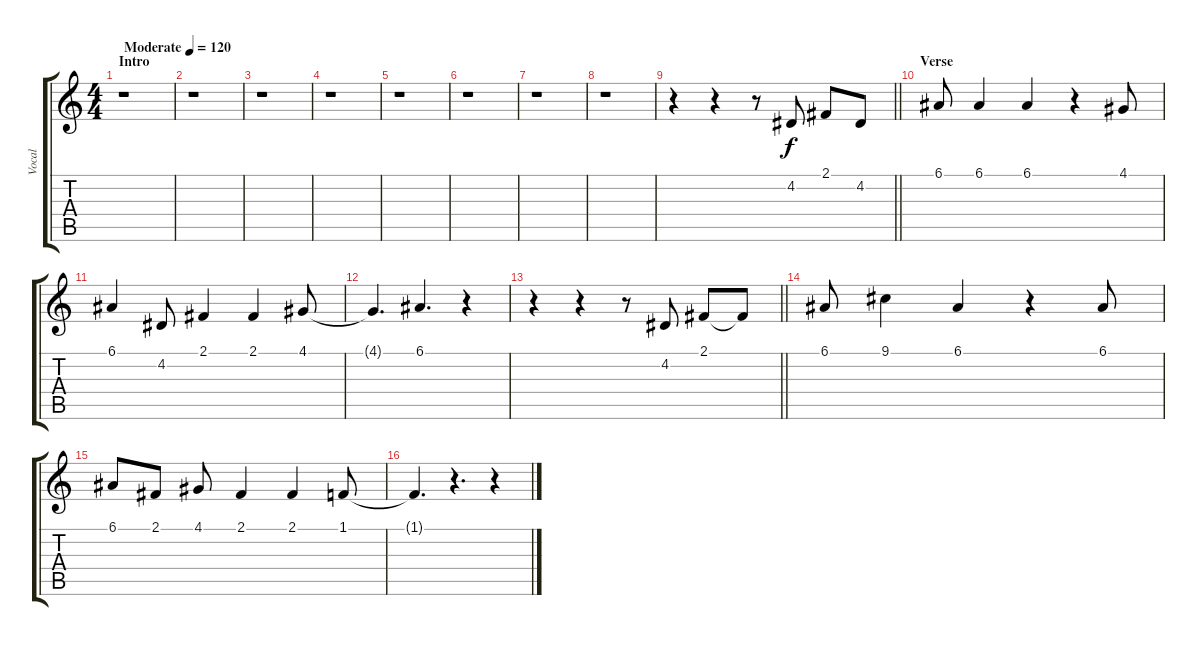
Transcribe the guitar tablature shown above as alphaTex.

\track ("Vocal" "Vocal") {instrument tangoaccordion}
\staff {score tabs}
\tuning (E4 B3 G3 D3 A2 E2) {hide}
\ts (4 4)
\section ("" "Intro")
\tempo (120 "Moderate")
\clef g2
\ks c
r.1{dy f instrument tangoaccordion} |
r.1 |
r.1 |
r.1 |
r.1 |
r.1 |
r.1 |
r.1 |
\barLineRight lightlight
r.4 r.4 r.8 4.2.8 2.1.8 4.2.8 |
\section ("" "Verse")
6.1.8 6.1.4 6.1.4 r.4 4.1.8 |
6.1.4 4.2.8 2.1.4 2.1.4 4.1.8 |
4.1{t}.4{d} 6.1.4{d} r.4 |
\barLineRight lightlight
r.4 r.4 r.8 4.2.8 2.1.8 2.1{t}.8 |
6.1.8 9.1.4 6.1.4 r.4 6.1.8 |
6.1.8 2.1.8 4.1.8 2.1.4 2.1.4 1.1.8 |
1.1{t}.4{d} r.4{d} r.4
